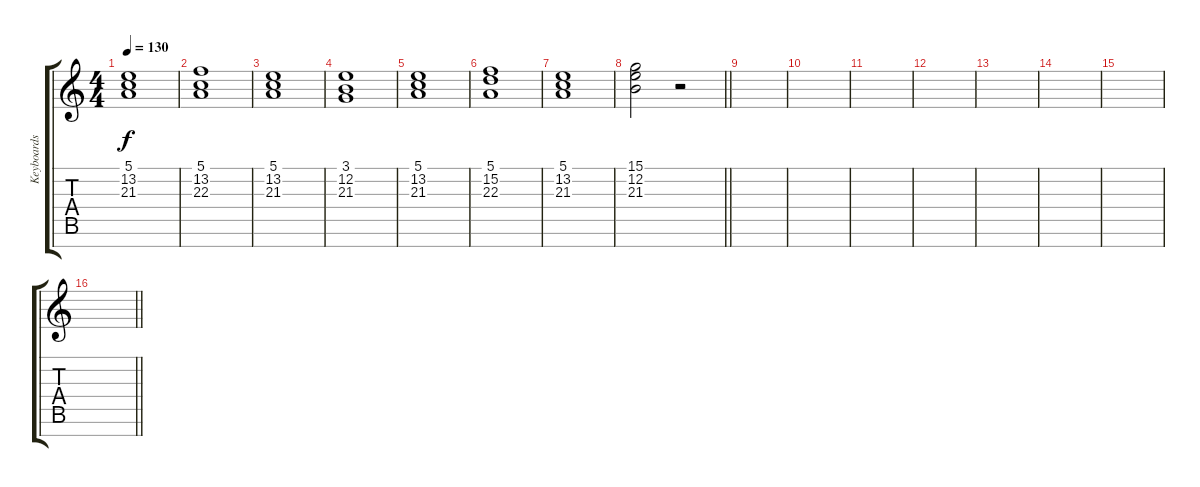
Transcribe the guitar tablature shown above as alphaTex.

\track ("Keyboards" "Keyboards") {instrument synthstrings2}
\staff {score tabs}
\tuning (E4 B3 G3 D3 A2 E2 B1) {hide}
\ts (4 4)
\tempo 130
\clef g2
\ks c
(5.1 13.2 21.3).1{dy f} |
(5.1 13.2 22.3).1 |
(5.1 13.2 21.3).1 |
(3.1 12.2 21.3).1 |
(5.1 13.2 21.3).1 |
(5.1 15.2 22.3).1 |
(5.1 13.2 21.3).1 |
\barLineRight lightlight
(15.1 12.2 21.3).2 r.2 |
|
|
|
|
|
|
|
\barLineRight lightlight
